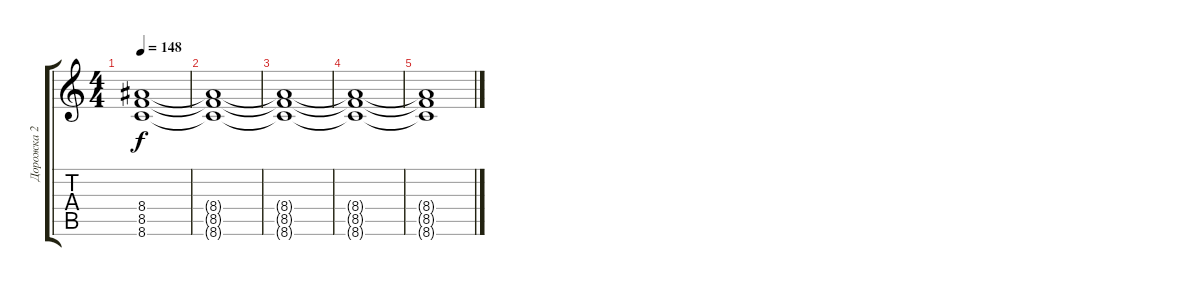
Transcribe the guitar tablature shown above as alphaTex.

\track ("Дорожка 2" "Дорожка 2") {instrument overdrivenguitar}
\staff {score tabs}
\tuning (E4 B3 G3 D3 A2 E2) {hide}
\ts (4 4)
\tempo 148
\clef g2
\ks c
(8.4 8.5 8.6).1{dy f} |
(8.4{t} 8.5{t} 8.6{t}).1 |
(8.4{t} 8.5{t} 8.6{t}).1 |
(8.4{t} 8.5{t} 8.6{t}).1 |
(8.4{t} 8.5{t} 8.6{t}).1
